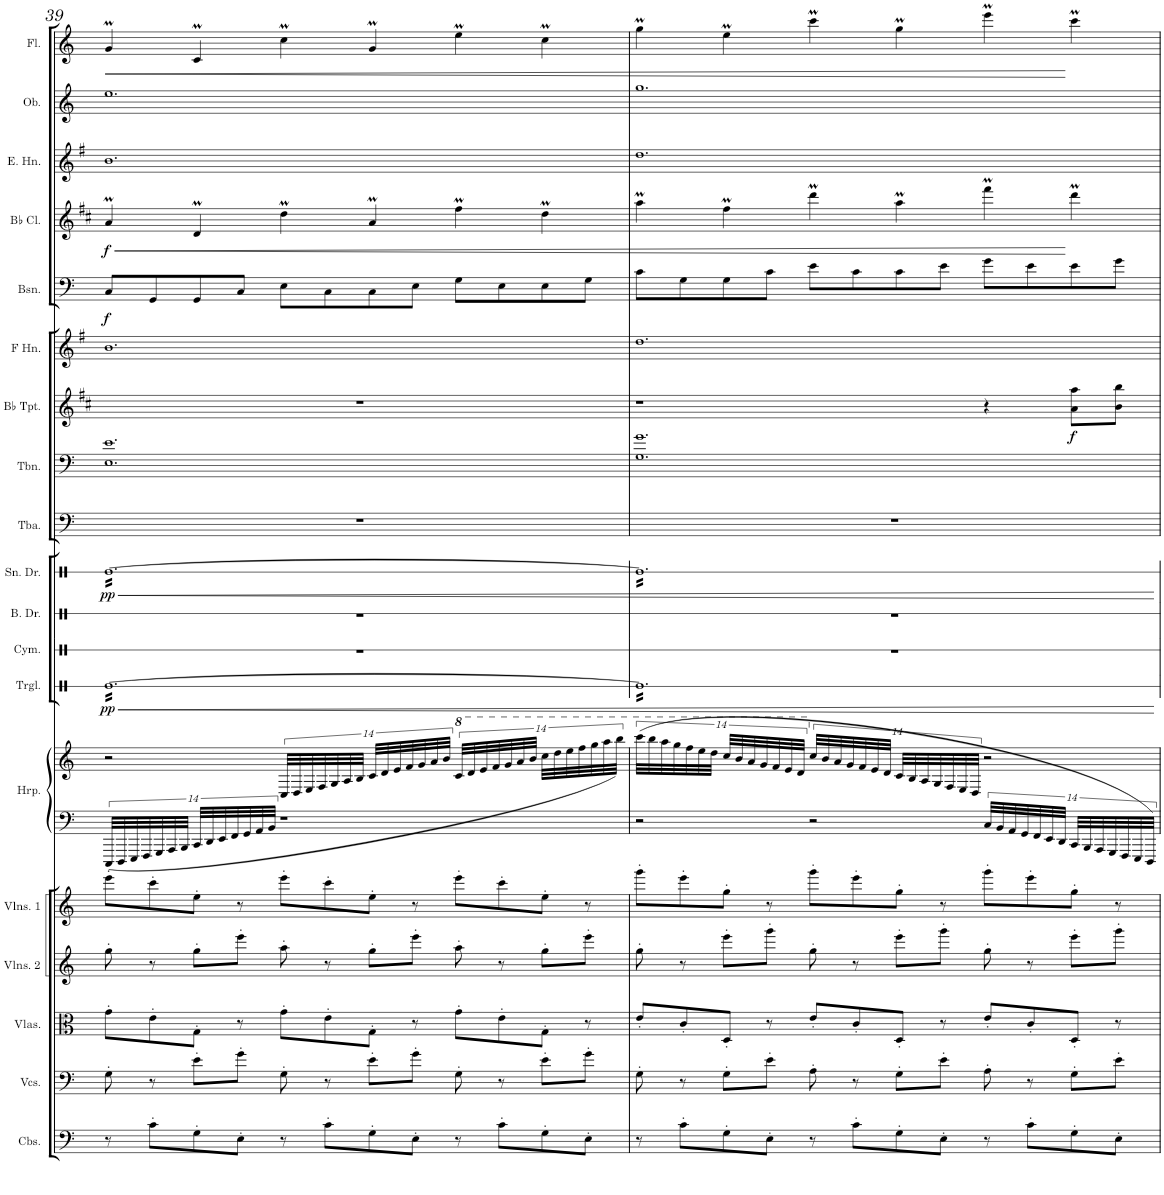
**kern	**kern	**kern	**kern	**kern	**kern	**kern	**kern	**dynam	**kern	**kern	**kern	**dynam	**kern	**kern	**kern	**dynam	**kern	**kern	**dynam	**kern	**dynam	**kern	**kern	**kern	**dynam
*part19	*part18	*part17	*part16	*part15	*part14	*part14	*part13	*part13	*part12	*part11	*part10	*part10	*part9	*part8	*part7	*part7	*part6	*part5	*part5	*part4	*part4	*part3	*part2	*part1	*part1
*staff20	*staff19	*staff18	*staff17	*staff16	*staff15	*staff14	*staff13	*staff13	*staff12	*staff11	*staff10	*staff10	*staff9	*staff8	*staff7	*staff7	*staff6	*staff5	*staff5	*staff4	*staff4	*staff3	*staff2	*staff1	*staff1
*I"Contrabasses	*I"Violoncellos	*I"Violas	*I"Violins 2	*I"Violins 1	*I"Harp	*	*I"Triangle	*	*I"Cymbal	*I"Bass Drum	*I"Snare Drum	*	*I"Tuba	*I"Trombone	*I"Bb Trumpet	*	*I"F Horn	*I"Bassoon	*	*I"Bb Clarinet	*	*I"English Horn	*I"Oboe	*I"Flute	*
*I'Cbs.	*I'Vcs.	*I'Vlas.	*I'Vlns. 2	*I'Vlns. 1	*I'Hrp.	*	*I'Trgl.	*	*I'Cym.	*I'B. Dr.	*I'Sn. Dr.	*	*I'Tba.	*I'Tbn.	*I'Bb Tpt.	*	*I'F Hn.	*I'Bsn.	*	*I'Bb Cl.	*	*I'E. Hn.	*I'Ob.	*I'Fl.	*
!!LO:PB:g=z
*clefF4	*clefF4	*clefC3	*clefG2	*clefG2	*clefF4	*clefG2	*clefX	*	*clefX	*clefX	*clefX	*	*clefF4	*clefF4	*clefG2	*	*clefG2	*clefF4	*	*clefG2	*	*clefG2	*clefG2	*clefG2	*
*Trd7c12	*	*	*	*	*	*	*	*	*	*	*	*	*	*	*Trd1c2	*	*Trd4c7	*	*	*Trd1c2	*	*Trd4c7	*	*	*
*k[]	*k[]	*k[]	*k[]	*k[]	*k[]	*k[]	*k[]	*	*k[]	*k[]	*k[]	*	*k[]	*k[]	*k[f#c#]	*	*k[f#]	*k[]	*	*k[f#c#]	*	*k[f#]	*k[]	*k[]	*
*M3/2	*M3/2	*M3/2	*M3/2	*M3/2	*M3/2	*M3/2	*M3/2	*	*M3/2	*M3/2	*M3/2	*	*M3/2	*M3/2	*M3/2	*	*M3/2	*M3/2	*	*M3/2	*	*M3/2	*M3/2	*M3/2	*
=39	=39	=39	=39	=39	=39	=39	=39	=39	=39	=39	=39	=39	=39	=39	=39	=39	=39	=39	=39	=39	=39	=39	=39	=39	=39
!	!	!	!	!	!	!	!	!LO:HP:b	!	!	!	!LO:HP:b	!	!	!	!	!	!	!	!	!LO:HP:b	!	!	!	!LO:HP:b
!	!	!	!	!	!	!	!	!LO:DY:n=1:b	!	!	!	!LO:DY:n=1:b	!	!	!	!	!	!	!LO:DY:b	!	!LO:DY:n=1:b	!	!	!	!
*	*	*	*	*	*	*	*tremolo	*	*	*	*	*	*	*	*	*	*	*	*	*	*	*	*	*	*
*	*	*	*	*	*	*	*	*	*	*	*tremolo	*	*	*	*	*	*	*	*	*	*	*	*	*	*
8r	8G'\	8g'\L	8gg'\	8eee'\L	(28CCC/LLL	2r	[16ReLL	< pp	1.r	1.r	[16ReLL	< pp	1.r	1.E 1.e	1.r	.	1.b	8C/L	f	4aM/	< f	1.b	1.ee	4gM/	<
.	.	.	.	.	28DDD/	.	.	.	.	.	.	.	.	.	.	.	.	.	.	.	.	.	.	.	.
.	.	.	.	.	.	.	16Re	.	.	.	16Re	.	.	.	.	.	.	.	.	.	.	.	.	.	.
.	.	.	.	.	28EEE/	.	.	.	.	.	.	.	.	.	.	.	.	.	.	.	.	.	.	.	.
.	.	.	.	.	28FFF/	.	.	.	.	.	.	.	.	.	.	.	.	.	.	.	.	.	.	.	.
8c'\L	8r	8e'\	8r	8ccc'\	.	.	16Re	.	.	.	16Re	.	.	.	.	.	.	8GG/	.	.	.	.	.	.	.
.	.	.	.	.	28GGG/	.	.	.	.	.	.	.	.	.	.	.	.	.	.	.	.	.	.	.	.
.	.	.	.	.	28AAA/	.	.	.	.	.	.	.	.	.	.	.	.	.	.	.	.	.	.	.	.
.	.	.	.	.	.	.	16Re	.	.	.	16Re	.	.	.	.	.	.	.	.	.	.	.	.	.	.
.	.	.	.	.	28BBB/JJJ	.	.	.	.	.	.	.	.	.	.	.	.	.	.	.	.	.	.	.	.
8G'\	8e'\L	8G'\J	8gg'\L	8ee'\J	28CC/LLL	.	16Re	.	.	.	16Re	.	.	.	.	.	.	8GG/	.	4dM/	.	.	.	4cM/	.
.	.	.	.	.	28DD/	.	.	.	.	.	.	.	.	.	.	.	.	.	.	.	.	.	.	.	.
.	.	.	.	.	.	.	16Re	.	.	.	16Re	.	.	.	.	.	.	.	.	.	.	.	.	.	.
.	.	.	.	.	28EE/	.	.	.	.	.	.	.	.	.	.	.	.	.	.	.	.	.	.	.	.
.	.	.	.	.	28FF/	.	.	.	.	.	.	.	.	.	.	.	.	.	.	.	.	.	.	.	.
8E'\J	8g'\J	8r	8eee'\J	8r	.	.	16Re	.	.	.	16Re	.	.	.	.	.	.	8C/J	.	.	.	.	.	.	.
.	.	.	.	.	28GG/	.	.	.	.	.	.	.	.	.	.	.	.	.	.	.	.	.	.	.	.
.	.	.	.	.	28AA/	.	.	.	.	.	.	.	.	.	.	.	.	.	.	.	.	.	.	.	.
.	.	.	.	.	.	.	16Re	.	.	.	16Re	.	.	.	.	.	.	.	.	.	.	.	.	.	.
.	.	.	.	.	28BB/JJJ	.	.	.	.	.	.	.	.	.	.	.	.	.	.	.	.	.	.	.	.
8r	8G'\	8g'\L	8aa'\	8eee'\L	1r	28C/LLL	16Re	.	.	.	16Re	.	.	.	.	.	.	8E\L	.	4ddM\	.	.	.	4ccM\	.
.	.	.	.	.	.	28D/	.	.	.	.	.	.	.	.	.	.	.	.	.	.	.	.	.	.	.
.	.	.	.	.	.	.	16Re	.	.	.	16Re	.	.	.	.	.	.	.	.	.	.	.	.	.	.
.	.	.	.	.	.	28E/	.	.	.	.	.	.	.	.	.	.	.	.	.	.	.	.	.	.	.
.	.	.	.	.	.	28F/	.	.	.	.	.	.	.	.	.	.	.	.	.	.	.	.	.	.	.
8c'\L	8r	8e'\	8r	8ccc'\	.	.	16Re	.	.	.	16Re	.	.	.	.	.	.	8C\	.	.	.	.	.	.	.
.	.	.	.	.	.	28G/	.	.	.	.	.	.	.	.	.	.	.	.	.	.	.	.	.	.	.
.	.	.	.	.	.	28A/	.	.	.	.	.	.	.	.	.	.	.	.	.	.	.	.	.	.	.
.	.	.	.	.	.	.	16Re	.	.	.	16Re	.	.	.	.	.	.	.	.	.	.	.	.	.	.
.	.	.	.	.	.	28B/JJJ	.	.	.	.	.	.	.	.	.	.	.	.	.	.	.	.	.	.	.
8G'\	8e'\L	8G'\J	8gg'\L	8ee'\J	.	28c/LLL	16Re	.	.	.	16Re	.	.	.	.	.	.	8C\	.	4aM/	.	.	.	4gM/	.
.	.	.	.	.	.	28d/	.	.	.	.	.	.	.	.	.	.	.	.	.	.	.	.	.	.	.
.	.	.	.	.	.	.	16Re	.	.	.	16Re	.	.	.	.	.	.	.	.	.	.	.	.	.	.
.	.	.	.	.	.	28e/	.	.	.	.	.	.	.	.	.	.	.	.	.	.	.	.	.	.	.
.	.	.	.	.	.	28f/	.	.	.	.	.	.	.	.	.	.	.	.	.	.	.	.	.	.	.
8E'\J	8g'\J	8r	8eee'\J	8r	.	.	16Re	.	.	.	16Re	.	.	.	.	.	.	8E\J	.	.	.	.	.	.	.
.	.	.	.	.	.	28g/	.	.	.	.	.	.	.	.	.	.	.	.	.	.	.	.	.	.	.
.	.	.	.	.	.	28a/	.	.	.	.	.	.	.	.	.	.	.	.	.	.	.	.	.	.	.
.	.	.	.	.	.	.	16Re	.	.	.	16Re	.	.	.	.	.	.	.	.	.	.	.	.	.	.
.	.	.	.	.	.	28b/JJJ	.	.	.	.	.	.	.	.	.	.	.	.	.	.	.	.	.	.	.
*	*	*	*	*	*	*8va	*	*	*	*	*	*	*	*	*	*	*	*	*	*	*	*	*	*	*
8r	8G'\	8g'\L	8aa'\	8eee'\L	.	28cc/LLL	16Re	.	.	.	16Re	.	.	.	.	.	.	8G\L	.	4ff#m\	.	.	.	4eem\	.
.	.	.	.	.	.	28dd/	.	.	.	.	.	.	.	.	.	.	.	.	.	.	.	.	.	.	.
.	.	.	.	.	.	.	16Re	.	.	.	16Re	.	.	.	.	.	.	.	.	.	.	.	.	.	.
.	.	.	.	.	.	28ee/	.	.	.	.	.	.	.	.	.	.	.	.	.	.	.	.	.	.	.
.	.	.	.	.	.	28ff/	.	.	.	.	.	.	.	.	.	.	.	.	.	.	.	.	.	.	.
8c'\L	8r	8e'\	8r	8ccc'\	.	.	16Re	.	.	.	16Re	.	.	.	.	.	.	8E\	.	.	.	.	.	.	.
.	.	.	.	.	.	28gg/	.	.	.	.	.	.	.	.	.	.	.	.	.	.	.	.	.	.	.
.	.	.	.	.	.	28aa/	.	.	.	.	.	.	.	.	.	.	.	.	.	.	.	.	.	.	.
.	.	.	.	.	.	.	16Re	.	.	.	16Re	.	.	.	.	.	.	.	.	.	.	.	.	.	.
.	.	.	.	.	.	28bb/JJJ	.	.	.	.	.	.	.	.	.	.	.	.	.	.	.	.	.	.	.
8G'\	8e'\L	8G'\J	8gg'\L	8ee'\J	.	28ccc\LLL	16Re	.	.	.	16Re	.	.	.	.	.	.	8E\	.	4ddM\	.	.	.	4ccM\	.
.	.	.	.	.	.	28ddd\	.	.	.	.	.	.	.	.	.	.	.	.	.	.	.	.	.	.	.
.	.	.	.	.	.	.	16Re	.	.	.	16Re	.	.	.	.	.	.	.	.	.	.	.	.	.	.
.	.	.	.	.	.	28eee\	.	.	.	.	.	.	.	.	.	.	.	.	.	.	.	.	.	.	.
.	.	.	.	.	.	28fff\	.	.	.	.	.	.	.	.	.	.	.	.	.	.	.	.	.	.	.
8E'\J	8g'\J	8r	8eee'\J	8r	.	.	16Re	.	.	.	16Re	.	.	.	.	.	.	8G\J	.	.	.	.	.	.	.
.	.	.	.	.	.	28ggg\	.	.	.	.	.	.	.	.	.	.	.	.	.	.	.	.	.	.	.
.	.	.	.	.	.	28aaa\	.	.	.	.	.	.	.	.	.	.	.	.	.	.	.	.	.	.	.
.	.	.	.	.	.	.	16ReJJ	.	.	.	16ReJJ	.	.	.	.	.	.	.	.	.	.	.	.	.	.
.	.	.	.	.	.	(28bbb\JJJ	.	.	.	.	.	.	.	.	.	.	.	.	.	.	.	.	.	.	.
=40	=40	=40	=40	=40	=40	=40	=40	=40	=40	=40	=40	=40	=40	=40	=40	=40	=40	=40	=40	=40	=40	=40	=40	=40	=40
8r	8G'\	8e'/L	8gg'\	8ggg'\L	2r	28cccc\LLL	16Re]LL	.	1.r	1.r	16Re]LL	.	1.r	1.G 1.g	1r	.	1.dd	8c\L	.	4aaM\	.	1.dd	1.gg	4ggM\	.
.	.	.	.	.	.	28bbb\	.	.	.	.	.	.	.	.	.	.	.	.	.	.	.	.	.	.	.
.	.	.	.	.	.	.	16Re	.	.	.	16Re	.	.	.	.	.	.	.	.	.	.	.	.	.	.
.	.	.	.	.	.	28aaa\	.	.	.	.	.	.	.	.	.	.	.	.	.	.	.	.	.	.	.
.	.	.	.	.	.	28ggg\	.	.	.	.	.	.	.	.	.	.	.	.	.	.	.	.	.	.	.
8c'\L	8r	8c'/	8r	8eee'\	.	.	16Re	.	.	.	16Re	.	.	.	.	.	.	8G\	.	.	.	.	.	.	.
.	.	.	.	.	.	28fff\	.	.	.	.	.	.	.	.	.	.	.	.	.	.	.	.	.	.	.
.	.	.	.	.	.	28eee\	.	.	.	.	.	.	.	.	.	.	.	.	.	.	.	.	.	.	.
.	.	.	.	.	.	.	16Re	.	.	.	16Re	.	.	.	.	.	.	.	.	.	.	.	.	.	.
.	.	.	.	.	.	28ddd\JJJ	.	.	.	.	.	.	.	.	.	.	.	.	.	.	.	.	.	.	.
8G'\	8G'\L	8D'/J	8eee'\L	8gg'\J	.	28ccc/LLL	16Re	.	.	.	16Re	.	.	.	.	.	.	8G\	.	4ff#m\	.	.	.	4eem\	.
.	.	.	.	.	.	28bb/	.	.	.	.	.	.	.	.	.	.	.	.	.	.	.	.	.	.	.
.	.	.	.	.	.	.	16Re	.	.	.	16Re	.	.	.	.	.	.	.	.	.	.	.	.	.	.
.	.	.	.	.	.	28aa/	.	.	.	.	.	.	.	.	.	.	.	.	.	.	.	.	.	.	.
.	.	.	.	.	.	28gg/	.	.	.	.	.	.	.	.	.	.	.	.	.	.	.	.	.	.	.
8E'\J	8e'\J	8r	8ggg'\J	8r	.	.	16Re	.	.	.	16Re	.	.	.	.	.	.	8c\J	.	.	.	.	.	.	.
.	.	.	.	.	.	28ff/	.	.	.	.	.	.	.	.	.	.	.	.	.	.	.	.	.	.	.
.	.	.	.	.	.	28ee/	.	.	.	.	.	.	.	.	.	.	.	.	.	.	.	.	.	.	.
.	.	.	.	.	.	.	16Re	.	.	.	16Re	.	.	.	.	.	.	.	.	.	.	.	.	.	.
.	.	.	.	.	.	28dd/JJJ	.	.	.	.	.	.	.	.	.	.	.	.	.	.	.	.	.	.	.
*	*	*	*	*	*	*X8va	*	*	*	*	*	*	*	*	*	*	*	*	*	*	*	*	*	*	*
8r	8A'\	8e'/L	8gg'\	8ggg'\L	2r	28cc/LLL	16Re	.	.	.	16Re	.	.	.	.	.	.	8e\L	.	4dddM\	.	.	.	4cccM\	.
.	.	.	.	.	.	28b/	.	.	.	.	.	.	.	.	.	.	.	.	.	.	.	.	.	.	.
.	.	.	.	.	.	.	16Re	.	.	.	16Re	.	.	.	.	.	.	.	.	.	.	.	.	.	.
.	.	.	.	.	.	28a/	.	.	.	.	.	.	.	.	.	.	.	.	.	.	.	.	.	.	.
.	.	.	.	.	.	28g/	.	.	.	.	.	.	.	.	.	.	.	.	.	.	.	.	.	.	.
8c'\L	8r	8c'/	8r	8eee'\	.	.	16Re	.	.	.	16Re	.	.	.	.	.	.	8c\	.	.	.	.	.	.	.
.	.	.	.	.	.	28f/	.	.	.	.	.	.	.	.	.	.	.	.	.	.	.	.	.	.	.
.	.	.	.	.	.	28e/	.	.	.	.	.	.	.	.	.	.	.	.	.	.	.	.	.	.	.
.	.	.	.	.	.	.	16Re	.	.	.	16Re	.	.	.	.	.	.	.	.	.	.	.	.	.	.
.	.	.	.	.	.	28d/JJJ	.	.	.	.	.	.	.	.	.	.	.	.	.	.	.	.	.	.	.
8G'\	8G'\L	8D'/J	8eee'\L	8gg'\J	.	28c/LLL	16Re	.	.	.	16Re	.	.	.	.	.	.	8c\	.	4aaM\	.	.	.	4ggM\	.
.	.	.	.	.	.	28B/	.	.	.	.	.	.	.	.	.	.	.	.	.	.	.	.	.	.	.
.	.	.	.	.	.	.	16Re	.	.	.	16Re	.	.	.	.	.	.	.	.	.	.	.	.	.	.
.	.	.	.	.	.	28A/	.	.	.	.	.	.	.	.	.	.	.	.	.	.	.	.	.	.	.
.	.	.	.	.	.	28G/	.	.	.	.	.	.	.	.	.	.	.	.	.	.	.	.	.	.	.
8E'\J	8e'\J	8r	8ggg'\J	8r	.	.	16Re	.	.	.	16Re	.	.	.	.	.	.	8e\J	.	.	.	.	.	.	.
.	.	.	.	.	.	28F/	.	.	.	.	.	.	.	.	.	.	.	.	.	.	.	.	.	.	.
.	.	.	.	.	.	28E/	.	.	.	.	.	.	.	.	.	.	.	.	.	.	.	.	.	.	.
.	.	.	.	.	.	.	16Re	.	.	.	16Re	.	.	.	.	.	.	.	.	.	.	.	.	.	.
.	.	.	.	.	.	28D/JJJ	.	.	.	.	.	.	.	.	.	.	.	.	.	.	.	.	.	.	.
8r	8A'\	8e'/L	8gg'\	8ggg'\L	28C/LLL	2r	16Re	.	.	.	16Re	.	.	.	4r	.	.	8g\L	.	4fff#m\	.	.	.	4eeem\	.
.	.	.	.	.	28BB/	.	.	.	.	.	.	.	.	.	.	.	.	.	.	.	.	.	.	.	.
.	.	.	.	.	.	.	16Re	.	.	.	16Re	.	.	.	.	.	.	.	.	.	.	.	.	.	.
.	.	.	.	.	28AA/	.	.	.	.	.	.	.	.	.	.	.	.	.	.	.	.	.	.	.	.
.	.	.	.	.	28GG/	.	.	.	.	.	.	.	.	.	.	.	.	.	.	.	.	.	.	.	.
8c'\L	8r	8c'/	8r	8eee'\	.	.	16Re	.	.	.	16Re	.	.	.	.	.	.	8e\	.	.	.	.	.	.	.
.	.	.	.	.	28FF/	.	.	.	.	.	.	.	.	.	.	.	.	.	.	.	.	.	.	.	.
.	.	.	.	.	28EE/	.	.	.	.	.	.	.	.	.	.	.	.	.	.	.	.	.	.	.	.
.	.	.	.	.	.	.	16Re	.	.	.	16Re	.	.	.	.	.	.	.	.	.	.	.	.	.	.
.	.	.	.	.	28DD/JJJ	.	.	.	.	.	.	.	.	.	.	.	.	.	.	.	.	.	.	.	.
!	!	!	!	!	!	!	!	!	!	!	!	!	!	!	!	!LO:DY:b	!	!	!	!	!	!	!	!	!
8G'\	8G'\L	8D'/J	8eee'\L	8gg'\J	28CC/LLL	.	16Re	.	.	.	16Re	.	.	.	8a\ 8aa\L	f	.	8e\	.	4dddM\	[	.	.	4cccM\	[
.	.	.	.	.	28BBB/	.	.	.	.	.	.	.	.	.	.	.	.	.	.	.	.	.	.	.	.
.	.	.	.	.	.	.	16Re	.	.	.	16Re	.	.	.	.	.	.	.	.	.	.	.	.	.	.
.	.	.	.	.	28AAA/	.	.	.	.	.	.	.	.	.	.	.	.	.	.	.	.	.	.	.	.
.	.	.	.	.	28GGG/	.	.	.	.	.	.	.	.	.	.	.	.	.	.	.	.	.	.	.	.
8E'\J	8e'\J	8r	8ggg'\J	8r	.	.	16Re	.	.	.	16Re	.	.	.	8b\ 8bb\J	.	.	8g\J	.	.	.	.	.	.	.
.	.	.	.	.	28FFF/	.	.	.	.	.	.	.	.	.	.	.	.	.	.	.	.	.	.	.	.
.	.	.	.	.	28EEE/	.	.	.	.	.	.	.	.	.	.	.	.	.	.	.	.	.	.	.	.
.	.	.	.	.	.	.	16ReJJ	.	.	.	16ReJJ	.	.	.	.	.	.	.	.	.	.	.	.	.	.
*	*	*	*	*	*	*	*	*	*	*	*Xtremolo	*	*	*	*	*	*	*	*	*	*	*	*	*	*
*	*	*	*	*	*	*	*Xtremolo	*	*	*	*	*	*	*	*	*	*	*	*	*	*	*	*	*	*
.	.	.	.	.	28DDD/JJJ)	.	.	.	.	.	.	.	.	.	.	.	.	.	.	.	.	.	.	.	.
.	.	.	.	.	.	.	.	[	.	.	.	[	.	.	.	.	.	.	.	.	.	.	.	.	.
=	=	=	=	=	=	=	=	=	=	=	=	=	=	=	=	=	=	=	=	=	=	=	=	=	=
*-	*-	*-	*-	*-	*-	*-	*-	*-	*-	*-	*-	*-	*-	*-	*-	*-	*-	*-	*-	*-	*-	*-	*-	*-	*-
